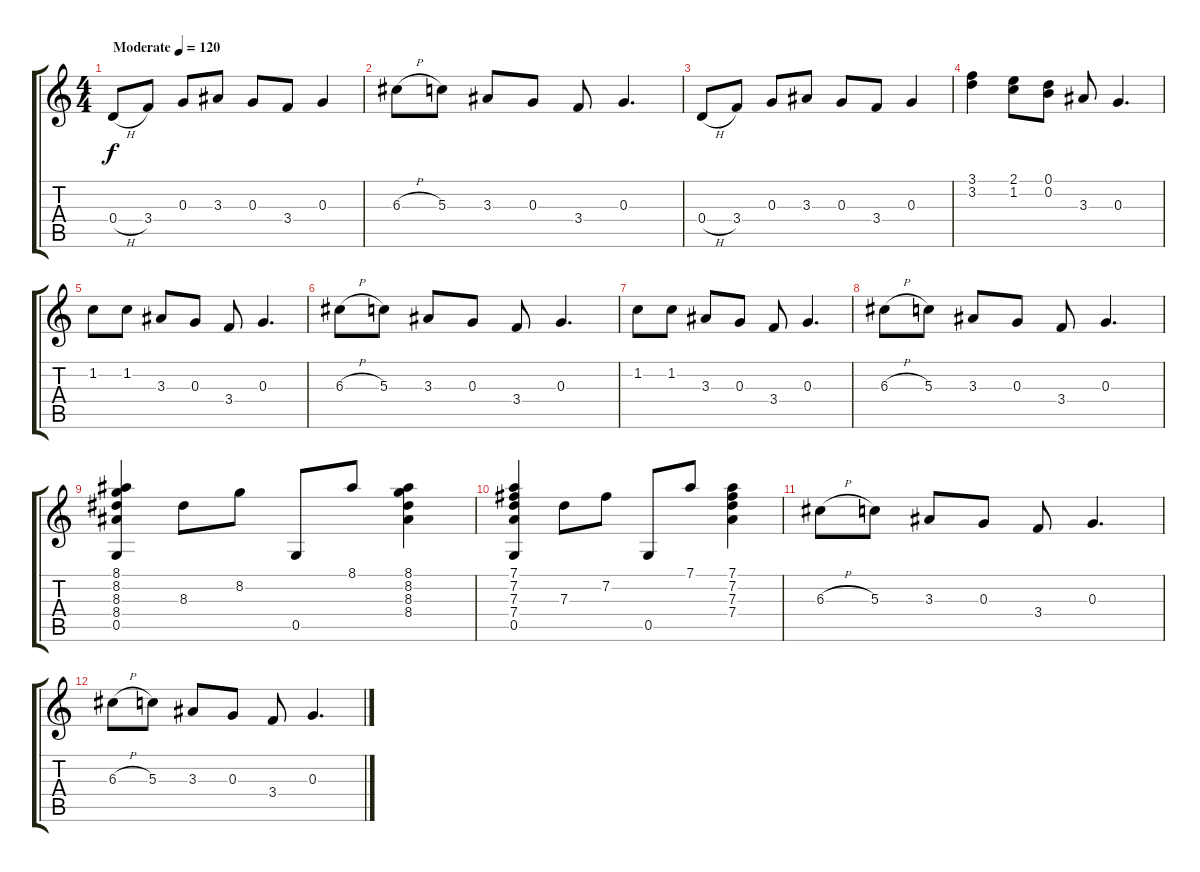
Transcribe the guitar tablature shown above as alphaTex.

\track "" {instrument acousticguitarsteel}
\staff {score tabs}
\tuning (D4 B3 G3 D3 G2 D2) {hide}
\ts (4 4)
\tempo (120 "Moderate")
\clef g2
\ks c
0.4{h}.8{dy f instrument acousticguitarsteel} 3.4.8 0.3.8 3.3.8 0.3.8 3.4.8 0.3.4 |
6.3{h}.8 5.3.8 3.3.8 0.3.8 3.4.8 0.3.4{d} |
0.4{h}.8 3.4.8 0.3.8 3.3.8 0.3.8 3.4.8 0.3.4 |
(3.1 3.2).4 (2.1 1.2).8 (0.1 0.2).8 3.3.8 0.3.4{d} |
1.2.8 1.2.8 3.3.8 0.3.8 3.4.8 0.3.4{d} |
6.3{h}.8 5.3.8 3.3.8 0.3.8 3.4.8 0.3.4{d} |
1.2.8 1.2.8 3.3.8 0.3.8 3.4.8 0.3.4{d} |
6.3{h}.8 5.3.8 3.3.8 0.3.8 3.4.8 0.3.4{d} |
(8.1 8.2 8.3 8.4 0.5).4 8.3.8 8.2.8 0.5.8 8.1.8 (8.1 8.2 8.3 8.4).4 |
(7.1 7.2 7.3 7.4 0.5).4 7.3.8 7.2.8 0.5.8 7.1.8 (7.1 7.2 7.3 7.4).4 |
6.3{h}.8 5.3.8 3.3.8 0.3.8 3.4.8 0.3.4{d} |
6.3{h}.8 5.3.8 3.3.8 0.3.8 3.4.8 0.3.4{d}
